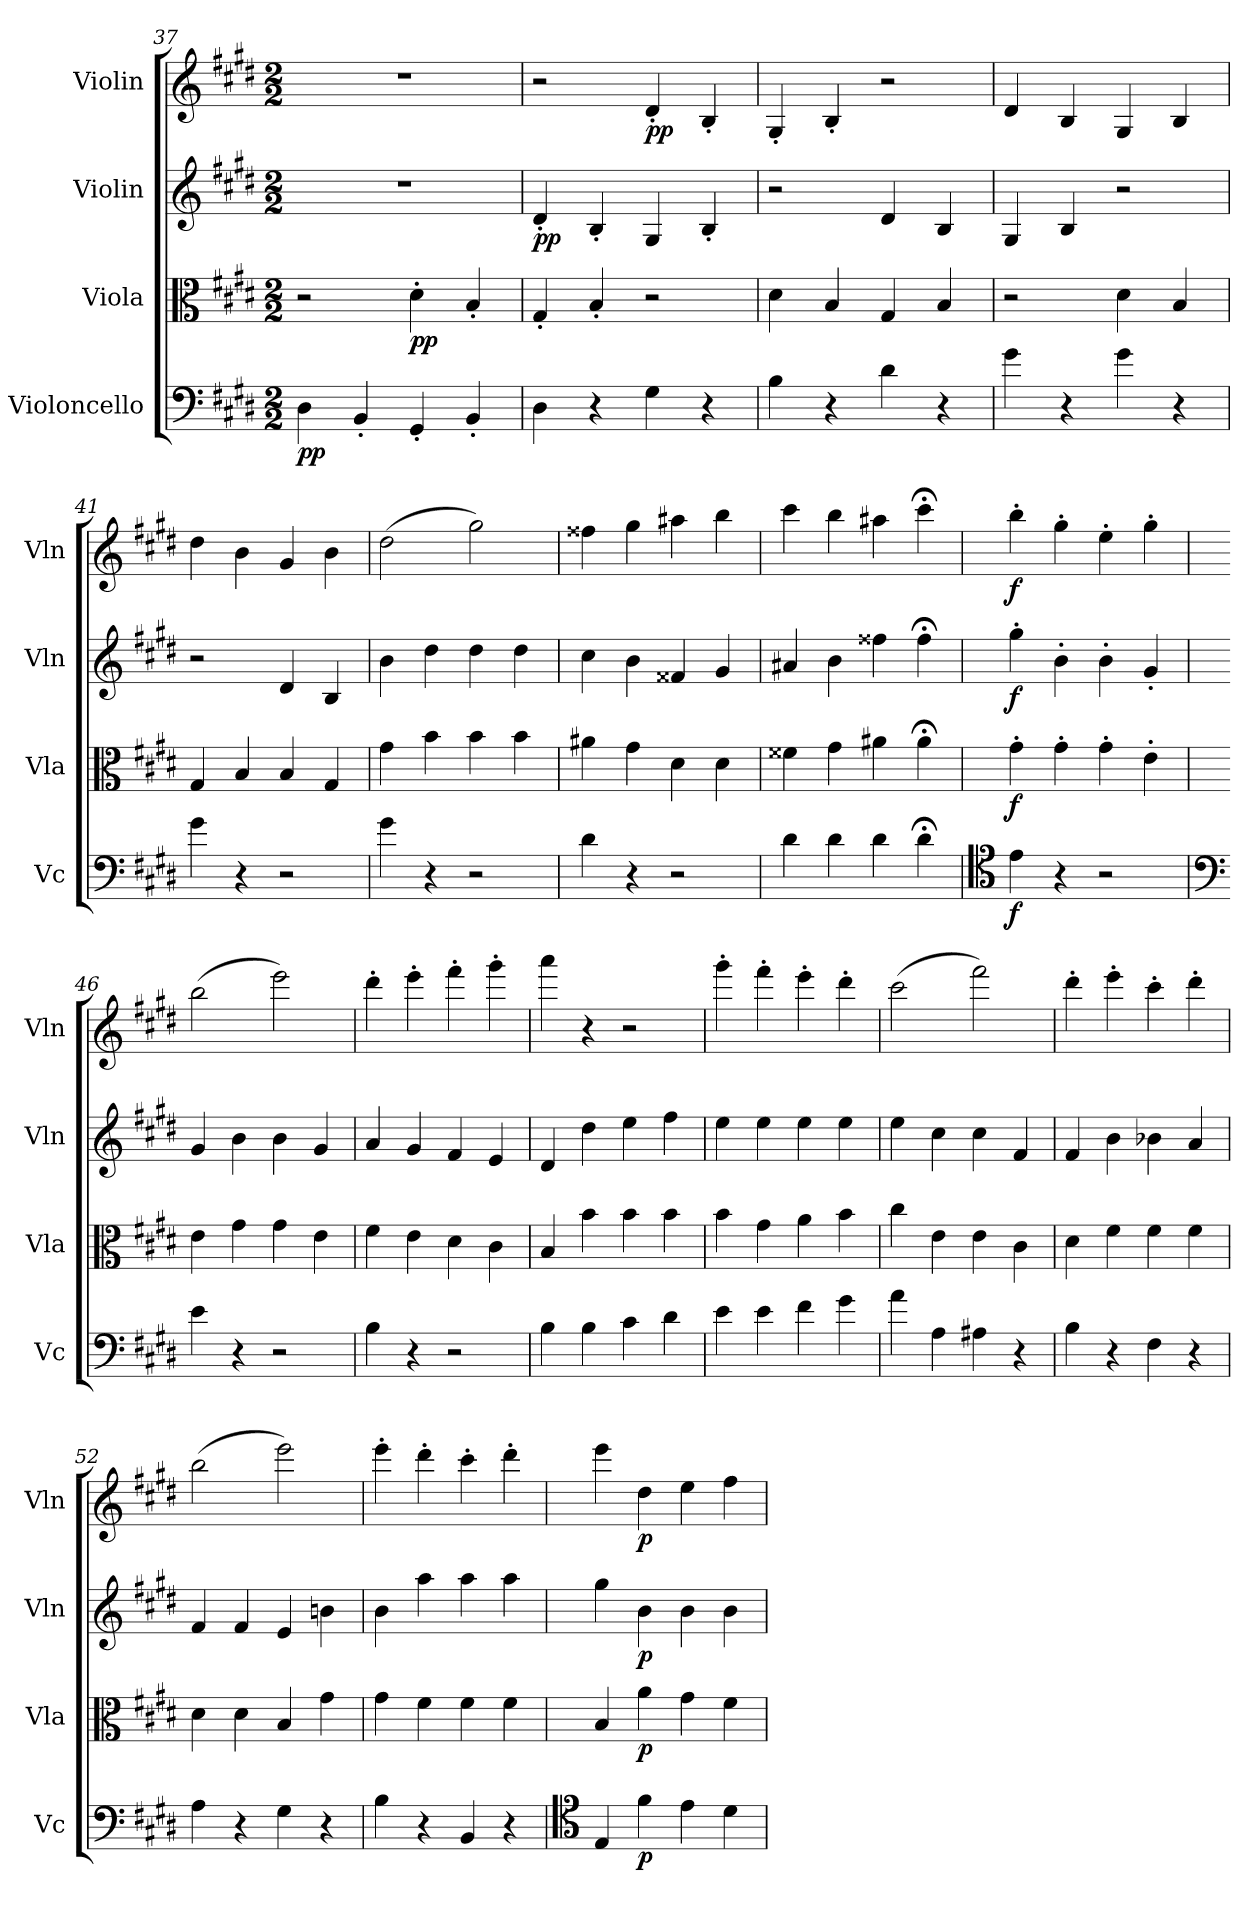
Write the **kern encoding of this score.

**kern	**dynam	**kern	**dynam	**kern	**dynam	**kern	**dynam
*part4	*part4	*part3	*part3	*part2	*part2	*part1	*part1
*staff4	*staff4	*staff3	*staff3	*staff2	*staff2	*staff1	*staff1
*I"Violoncello	*	*I"Viola	*	*I"Violin	*	*I"Violin	*
*I'Vc	*	*I'Vla	*	*I'Vln	*	*I'Vln	*
*clefF4	*	*clefC3	*	*clefG2	*	*clefG2	*
*k[f#c#g#d#]	*	*k[f#c#g#d#]	*	*k[f#c#g#d#]	*	*k[f#c#g#d#]	*
*M2/2	*	*M2/2	*	*M2/2	*	*M2/2	*
=37	=37	=37	=37	=37	=37	=37	=37
4D#\	pp	2r	.	1r	.	1r	.
4BB'/	.	.	.	.	.	.	.
4GG#'/	.	4d#'\	pp	.	.	.	.
4BB'/	.	4B'/	.	.	.	.	.
=38	=38	=38	=38	=38	=38	=38	=38
4D#\	.	4G#'/	.	4d#'/	pp	2r	.
4r	.	4B'/	.	4B'/	.	.	.
4G#\	.	2r	.	4G#/	.	4d#'/	pp
4r	.	.	.	4B'/	.	4B'/	.
=39	=39	=39	=39	=39	=39	=39	=39
4B\	.	4d#\	.	2r	.	4G#'/	.
4r	.	4B/	.	.	.	4B'/	.
4d#\	.	4G#/	.	4d#/	.	2r	.
4r	.	4B/	.	4B/	.	.	.
=40	=40	=40	=40	=40	=40	=40	=40
4g#\	.	2r	.	4G#/	.	4d#/	.
4r	.	.	.	4B/	.	4B/	.
4g#\	.	4d#\	.	2r	.	4G#/	.
4r	.	4B/	.	.	.	4B/	.
=41	=41	=41	=41	=41	=41	=41	=41
4g#\	.	4G#/	.	2r	.	4dd#\	.
4r	.	4B/	.	.	.	4b\	.
2r	.	4B/	.	4d#/	.	4g#/	.
.	.	4G#/	.	4B/	.	4b\	.
=42	=42	=42	=42	=42	=42	=42	=42
4g#\	.	4g#\	.	4b\	.	(2dd#\	.
4r	.	4b\	.	4dd#\	.	.	.
2r	.	4b\	.	4dd#\	.	2gg#\)	.
.	.	4b\	.	4dd#\	.	.	.
=43	=43	=43	=43	=43	=43	=43	=43
4d#\	.	4a#X\	.	4cc#\	.	4ff##X\	.
4r	.	4g#\	.	4b\	.	4gg#\	.
2r	.	4d#\	.	4f##X/	.	4aa#X\	.
.	.	4d#\	.	4g#/	.	4bb\	.
=44	=44	=44	=44	=44	=44	=44	=44
4d#\	.	4f##X\	.	4a#X/	.	4ccc#\	.
4d#\	.	4g#\	.	4b\	.	4bb\	.
4d#\	.	4a#X\	.	4ff##X\	.	4aa#X\	.
4d#;<\	.	4a#;<\	.	4ff##;<\	.	4ccc#;<\	.
=45	=45	=45	=45	=45	=45	=45	=45
*clefC4	*	*	*	*	*	*	*
4e\	f	4g#'\	f	4gg#'\	f	4bb'\	f
4r	.	4g#'\	.	4b'\	.	4gg#'\	.
2r	.	4g#'\	.	4b'\	.	4ee'\	.
.	.	4e'\	.	4g#'/	.	4gg#'\	.
=46	=46	=46	=46	=46	=46	=46	=46
*clefF4	*	*	*	*	*	*	*
4e\	.	4e\	.	4g#/	.	(2bb\	.
4r	.	4g#\	.	4b\	.	.	.
2r	.	4g#\	.	4b\	.	2eee\)	.
.	.	4e\	.	4g#/	.	.	.
=47	=47	=47	=47	=47	=47	=47	=47
4B\	.	4f#\	.	4a/	.	4ddd#'\	.
4r	.	4e\	.	4g#/	.	4eee'\	.
2r	.	4d#\	.	4f#/	.	4fff#'\	.
.	.	4c#\	.	4e/	.	4ggg#'\	.
=48	=48	=48	=48	=48	=48	=48	=48
4B\	.	4B/	.	4d#/	.	4aaa\	.
4B\	.	4b\	.	4dd#\	.	4r	.
4c#\	.	4b\	.	4ee\	.	2r	.
4d#\	.	4b\	.	4ff#\	.	.	.
=49	=49	=49	=49	=49	=49	=49	=49
4e\	.	4b\	.	4ee\	.	4ggg#'\	.
4e\	.	4g#\	.	4ee\	.	4fff#'\	.
4f#\	.	4a\	.	4ee\	.	4eee'\	.
4g#\	.	4b\	.	4ee\	.	4ddd#'\	.
=50	=50	=50	=50	=50	=50	=50	=50
4a\	.	4cc#\	.	4ee\	.	(2ccc#\	.
4A\	.	4e\	.	4cc#\	.	.	.
4A#X\	.	4e\	.	4cc#\	.	2fff#\)	.
4r	.	4c#\	.	4f#/	.	.	.
=51	=51	=51	=51	=51	=51	=51	=51
4B\	.	4d#\	.	4f#/	.	4ddd#'\	.
4r	.	4f#\	.	4b\	.	4eee'\	.
4F#\	.	4f#\	.	4b-X\	.	4ccc#'\	.
4r	.	4f#\	.	4a/	.	4ddd#'\	.
=52	=52	=52	=52	=52	=52	=52	=52
4A\	.	4d#\	.	4f#/	.	(2bb\	.
4r	.	4d#\	.	4f#/	.	.	.
4G#\	.	4B/	.	4e/	.	2eee\)	.
4r	.	4g#\	.	4bn\	.	.	.
=53	=53	=53	=53	=53	=53	=53	=53
4B\	.	4g#\	.	4b\	.	4eee'\	.
4r	.	4f#\	.	4aa\	.	4ddd#'\	.
4BB/	.	4f#\	.	4aa\	.	4ccc#'\	.
4r	.	4f#\	.	4aa\	.	4ddd#'\	.
=54	=54	=54	=54	=54	=54	=54	=54
*clefC4	*	*	*	*	*	*	*
4E/	.	4B/	.	4gg#\	.	4eee\	.
4f#\	p	4a\	p	4b\	p	4dd#\	p
4e\	.	4g#\	.	4b\	.	4ee\	.
4d#\	.	4f#\	.	4b\	.	4ff#\	.
=	=	=	=	=	=	=	=
*-	*-	*-	*-	*-	*-	*-	*-
